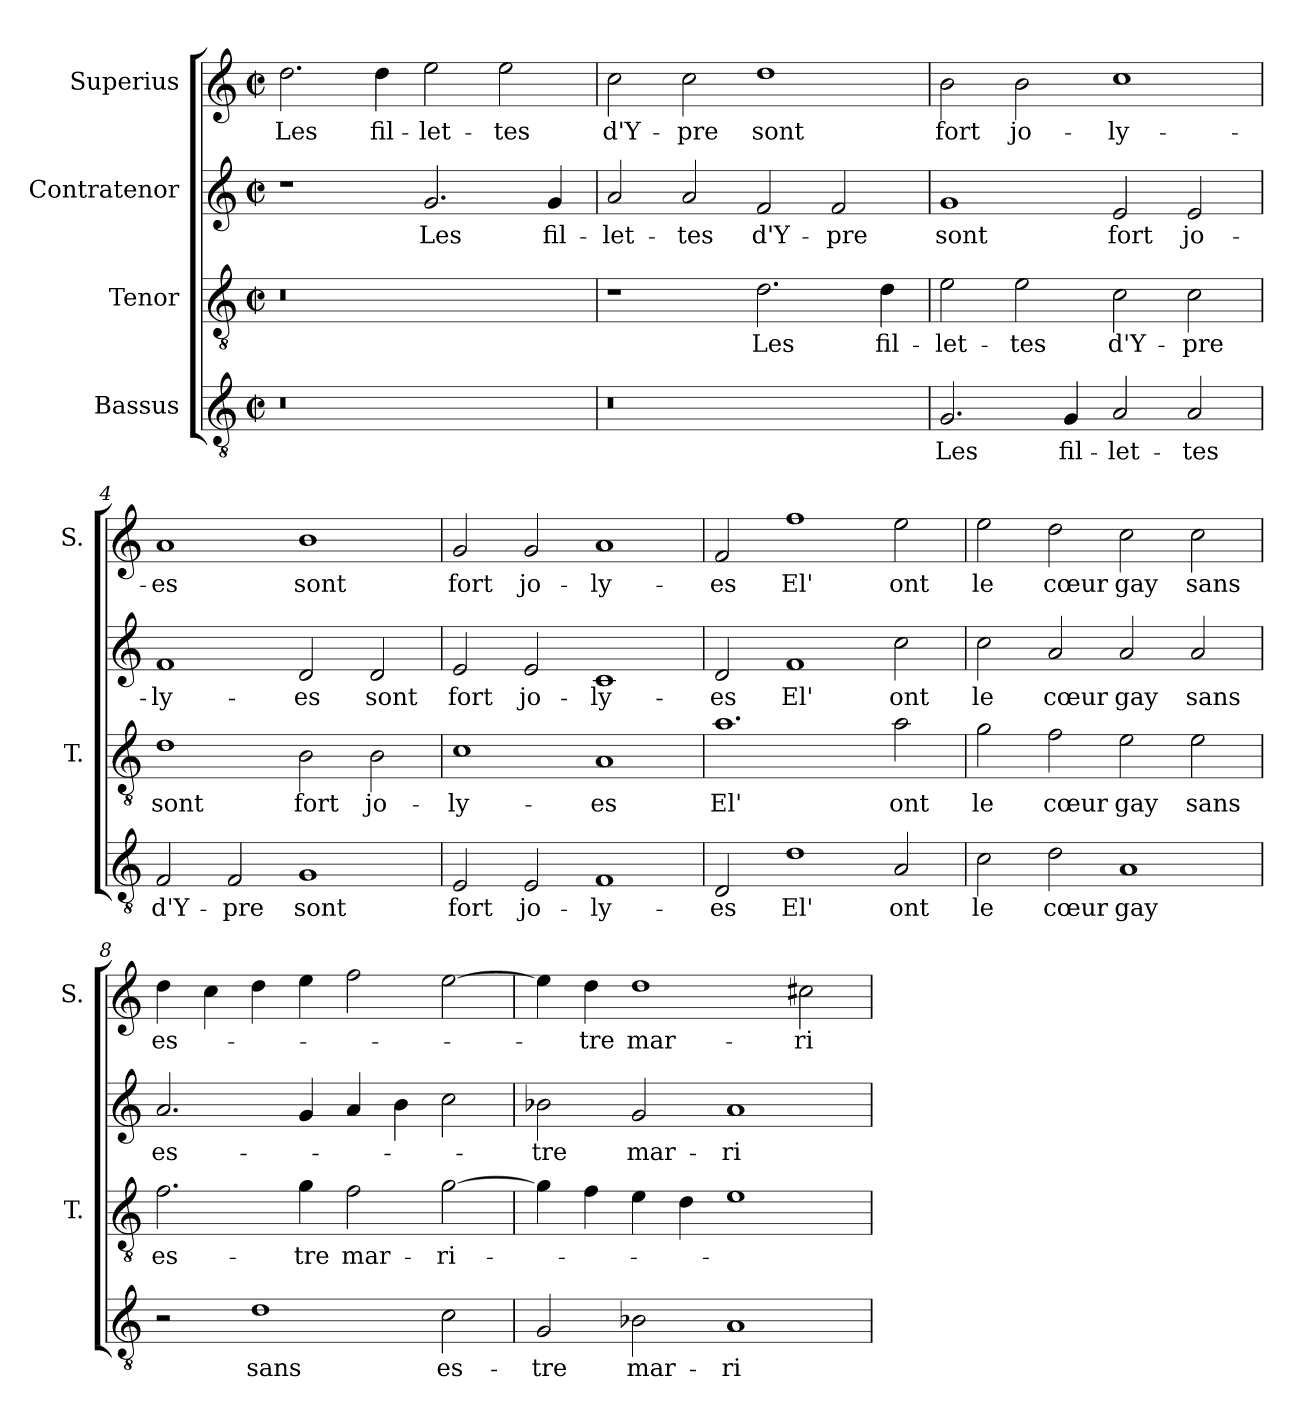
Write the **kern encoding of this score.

**kern	**text	**kern	**text	**kern	**text	**kern	**text
*part4	*part4	*part3	*part3	*part2	*part2	*part1	*part1
*staff4	*staff4	*staff3	*staff3	*staff2	*staff2	*staff1	*staff1
*I"Bassus	*	*I"Tenor	*	*I"Contratenor	*	*I"Superius	*
*	*	*I'T.	*	*	*	*I'S.	*
*clefGv2	*	*clefGv2	*	*clefG2	*	*clefG2	*
*k[]	*	*k[]	*	*k[]	*	*k[]	*
*C:	*	*C:	*	*C:	*	*C:	*
*M2/2	*	*M2/2	*	*M2/2	*	*M2/2	*
*met(c|)	*	*met(c|)	*	*met(c|)	*	*met(c|)	*
=1	=1	=1	=1	=1	=1	=1	=1
!LO:N:vis=0	!	!LO:N:vis=0	!	!	!	!	!
1r	.	1r	.	1r	.	2.dd\	Les
.	.	.	.	.	.	4dd\	fil-
1ryy	.	1ryy	.	2.g/	Les	2ee\	-let-
.	.	.	.	.	.	2ee\	-tes
.	.	.	.	4g/	fil-	.	.
=2	=2	=2	=2	=2	=2	=2	=2
!LO:N:vis=0	!	!	!	!	!	!	!
1r	.	1r	.	2a/	-let-	2cc\	d'Y-
.	.	.	.	2a/	-tes	2cc\	-pre
1ryy	.	2.d\	Les	2f/	d'Y-	1dd\	sont
.	.	.	.	2f/	-pre	.	.
.	.	4d\	fil-	.	.	.	.
=3	=3	=3	=3	=3	=3	=3	=3
2.G/	Les	2e\	-let-	1g/	sont	2b\	fort
.	.	2e\	-tes	.	.	2b\	jo-
4G/	fil-	.	.	.	.	.	.
2A/	-let-	2c\	d'Y-	2e/	fort	1cc\	-ly-
2A/	-tes	2c\	-pre	2e/	jo-	.	.
=4	=4	=4	=4	=4	=4	=4	=4
2F/	d'Y-	1d\	sont	1f/	-ly-	1a/	-es
2F/	-pre	.	.	.	.	.	.
1G/	sont	2B\	fort	2d/	-es	1b\	sont
.	.	2B\	jo-	2d/	sont	.	.
=5	=5	=5	=5	=5	=5	=5	=5
2E/	fort	1c\	-ly-	2e/	fort	2g/	fort
2E/	jo-	.	.	2e/	jo-	2g/	jo-
1F/	-ly-	1A/	-es	1c/	-ly-	1a/	-ly-
!!LO:LB:g=z
=6	=6	=6	=6	=6	=6	=6	=6
2D/	-es	1.a\	El'	2d/	-es	2f/	-es
1d\	El'	.	.	1f/	El'	1ff\	El'
2A/	ont	2a\	ont	2cc\	ont	2ee\	ont
=7	=7	=7	=7	=7	=7	=7	=7
2c\	le	2g\	le	2cc\	le	2ee\	le
2d\	cœur	2f\	cœur	2a/	cœur	2dd\	cœur
1A/	gay	2e\	gay	2a/	gay	2cc\	gay
.	.	2e\	sans	2a/	sans	2cc\	sans
=8	=8	=8	=8	=8	=8	=8	=8
2r	.	2.f\	es-	2.a/	es-	4dd\	es-
.	.	.	.	.	.	4cc\	.
1d\	sans	.	.	.	.	4dd\	.
.	.	4g\	-tre	4g/	.	4ee\	.
.	.	2f\	mar-	4a/	.	2ff\	.
.	.	.	.	4b\	.	.	.
2c\	es-	[2g\	-ri-	2cc\	.	[2ee\	.
=9	=9	=9	=9	=9	=9	=9	=9
2G/	-tre	4g\]	.	2b-X\	-tre	4ee\]	.
.	.	4f\	.	.	.	4dd\	-tre
2B-X\	mar-	4e\	.	2g/	mar-	1dd\	mar-
.	.	4d\	.	.	.	.	.
1A/	-ri-	1e\	.	1a/	-ri-	.	.
.	.	.	.	.	.	2cc#X\	-ri-
=	=	=	=	=	=	=	=
*-	*-	*-	*-	*-	*-	*-	*-
